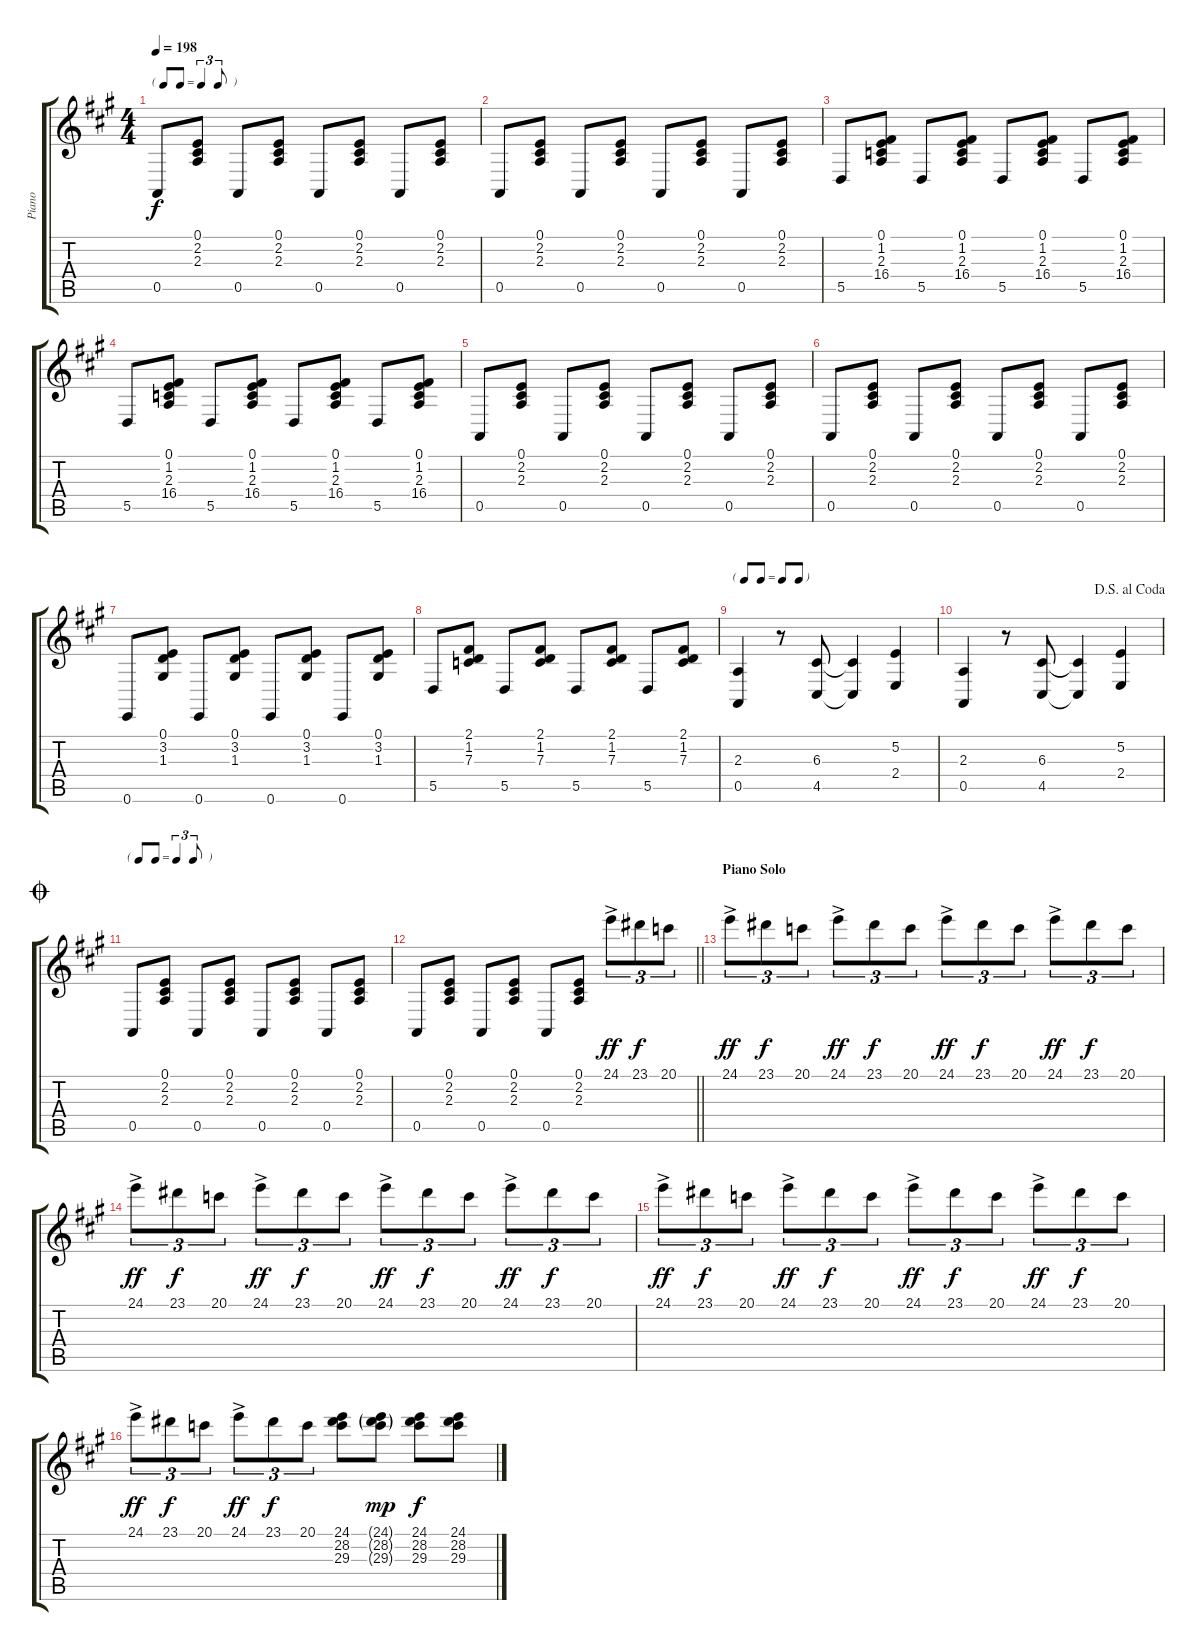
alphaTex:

\track ("Piano" "Piano") {instrument acousticgrandpiano}
\staff {score tabs}
\tuning (E4 B3 G3 D3 A2 E2) {hide}
\ts (4 4)
\tf triplet8th
\tempo 198
\clef g2
\ks a
0.5.8{dy f} (0.1 2.2 2.3).8 0.5.8 (0.1 2.2 2.3).8 0.5.8 (0.1 2.2 2.3).8 0.5.8 (0.1 2.2 2.3).8 |
0.5.8 (0.1 2.2 2.3).8 0.5.8 (0.1 2.2 2.3).8 0.5.8 (0.1 2.2 2.3).8 0.5.8 (0.1 2.2 2.3).8 |
5.5.8 (0.1 1.2 2.3 16.4).8 5.5.8 (0.1 1.2 2.3 16.4).8 5.5.8 (0.1 1.2 2.3 16.4).8 5.5.8 (0.1 1.2 2.3 16.4).8 |
5.5.8 (0.1 1.2 2.3 16.4).8 5.5.8 (0.1 1.2 2.3 16.4).8 5.5.8 (0.1 1.2 2.3 16.4).8 5.5.8 (0.1 1.2 2.3 16.4).8 |
0.5.8 (0.1 2.2 2.3).8 0.5.8 (0.1 2.2 2.3).8 0.5.8 (0.1 2.2 2.3).8 0.5.8 (0.1 2.2 2.3).8 |
0.5.8 (0.1 2.2 2.3).8 0.5.8 (0.1 2.2 2.3).8 0.5.8 (0.1 2.2 2.3).8 0.5.8 (0.1 2.2 2.3).8 |
0.6.8 (0.1 3.2 1.3).8 0.6.8 (0.1 3.2 1.3).8 0.6.8 (0.1 3.2 1.3).8 0.6.8 (0.1 3.2 1.3).8 |
5.5.8 (2.1 1.2 7.3).8 5.5.8 (2.1 1.2 7.3).8 5.5.8 (2.1 1.2 7.3).8 5.5.8 (2.1 1.2 7.3).8 |
\tf none
(2.3 0.5).4 r.8 (6.3 4.5).8 (6.3{t} 4.5{t}).4 (5.2 2.4).4 |
\jump dalsegnoalcoda
(2.3 0.5).4 r.8 (6.3 4.5).8 (6.3{t} 4.5{t}).4 (5.2 2.4).4 |
\tf triplet8th
\jump coda
0.5.8 (0.1 2.2 2.3).8 0.5.8 (0.1 2.2 2.3).8 0.5.8 (0.1 2.2 2.3).8 0.5.8 (0.1 2.2 2.3).8 |
\barLineRight lightlight
0.5.8 (0.1 2.2 2.3).8 0.5.8 (0.1 2.2 2.3).8 0.5.8 (0.1 2.2 2.3).8 24.1{ac}.8{tu (3 2) dy ff} 23.1.8{tu (3 2) dy f} 20.1.8{tu (3 2)} |
\section ("" "Piano Solo")
24.1{ac}.8{tu (3 2) dy ff} 23.1.8{tu (3 2) dy f} 20.1.8{tu (3 2)} 24.1{ac}.8{tu (3 2) dy ff} 23.1.8{tu (3 2) dy f} 20.1.8{tu (3 2)} 24.1{ac}.8{tu (3 2) dy ff} 23.1.8{tu (3 2) dy f} 20.1.8{tu (3 2)} 24.1{ac}.8{tu (3 2) dy ff} 23.1.8{tu (3 2) dy f} 20.1.8{tu (3 2)} |
24.1{ac}.8{tu (3 2) dy ff} 23.1.8{tu (3 2) dy f} 20.1.8{tu (3 2)} 24.1{ac}.8{tu (3 2) dy ff} 23.1.8{tu (3 2) dy f} 20.1.8{tu (3 2)} 24.1{ac}.8{tu (3 2) dy ff} 23.1.8{tu (3 2) dy f} 20.1.8{tu (3 2)} 24.1{ac}.8{tu (3 2) dy ff} 23.1.8{tu (3 2) dy f} 20.1.8{tu (3 2)} |
24.1{ac}.8{tu (3 2) dy ff} 23.1.8{tu (3 2) dy f} 20.1.8{tu (3 2)} 24.1{ac}.8{tu (3 2) dy ff} 23.1.8{tu (3 2) dy f} 20.1.8{tu (3 2)} 24.1{ac}.8{tu (3 2) dy ff} 23.1.8{tu (3 2) dy f} 20.1.8{tu (3 2)} 24.1{ac}.8{tu (3 2) dy ff} 23.1.8{tu (3 2) dy f} 20.1.8{tu (3 2)} |
24.1{ac}.8{tu (3 2) dy ff} 23.1.8{tu (3 2) dy f} 20.1.8{tu (3 2)} 24.1{ac}.8{tu (3 2) dy ff} 23.1.8{tu (3 2) dy f} 20.1.8{tu (3 2)} (24.1 28.2 29.3).8 (24.1{g} 28.2{g} 29.3{g}).8{dy mp} (24.1 28.2 29.3).8{dy f} (24.1 28.2 29.3).8
